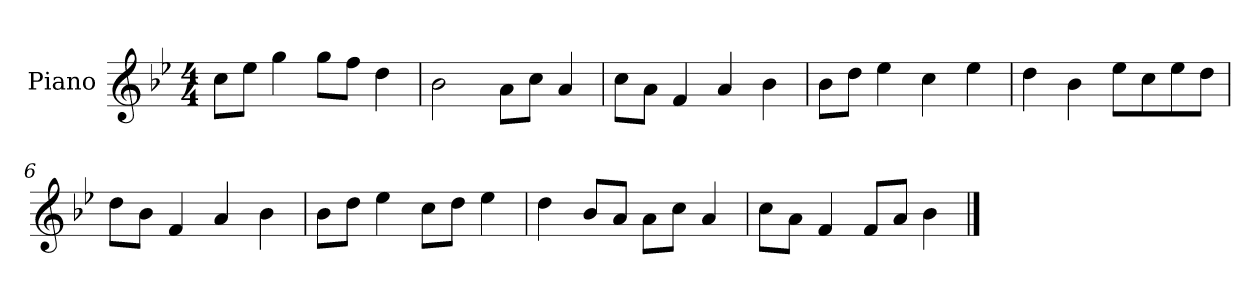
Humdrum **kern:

**kern
*part1
*staff1
*I"Piano
*I'P-no
*clefG2
*k[b-e-]
*M4/4
*MM90
=1
8cc\L
8ee-\J
4gg\
8gg\L
8ff\J
4dd\
=2
2b-\
8a\L
8cc\J
4a/
=3
8cc\L
8a\J
4f/
4a/
4b-\
=4
8b-\L
8dd\J
4ee-\
4cc\
4ee-\
=5
4dd\
4b-\
8ee-\L
8cc\
8ee-\
8dd\J
=6
8dd\L
8b-\J
4f/
4a/
4b-\
=7
8b-\L
8dd\J
4ee-\
8cc\L
8dd\J
4ee-\
!!LO:LB:g=z
=8
4dd\
8b-/L
8a/J
8a\L
8cc\J
4a/
=9
8cc\L
8a\J
4f/
8f/L
8a/J
4b-\
==
*-
